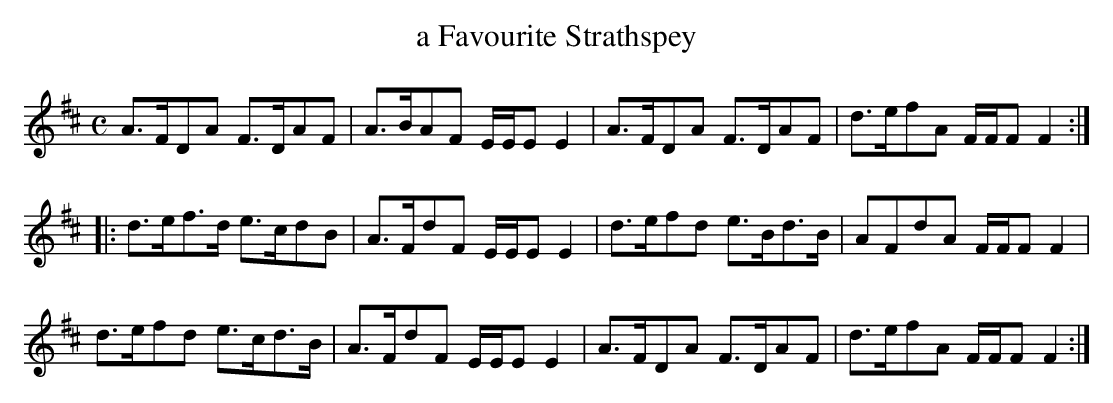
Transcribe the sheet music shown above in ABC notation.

X:1
T:a Favourite Strathspey
M:C
K:D
A>FDA F>DAF| A>BAF E/E/E E2|\
A>FDA F>DAF| d>efA F/F/F F2::
d>ef>d e>cdB| A>FdF E/E/E E2|\
d>efd e>Bd>B| AFdA F/F/F F2|
d>efd e>cd>B| A>FdF E/E/E E2|\
A>FDA F>DAF| d>efA F/F/F F2:|
